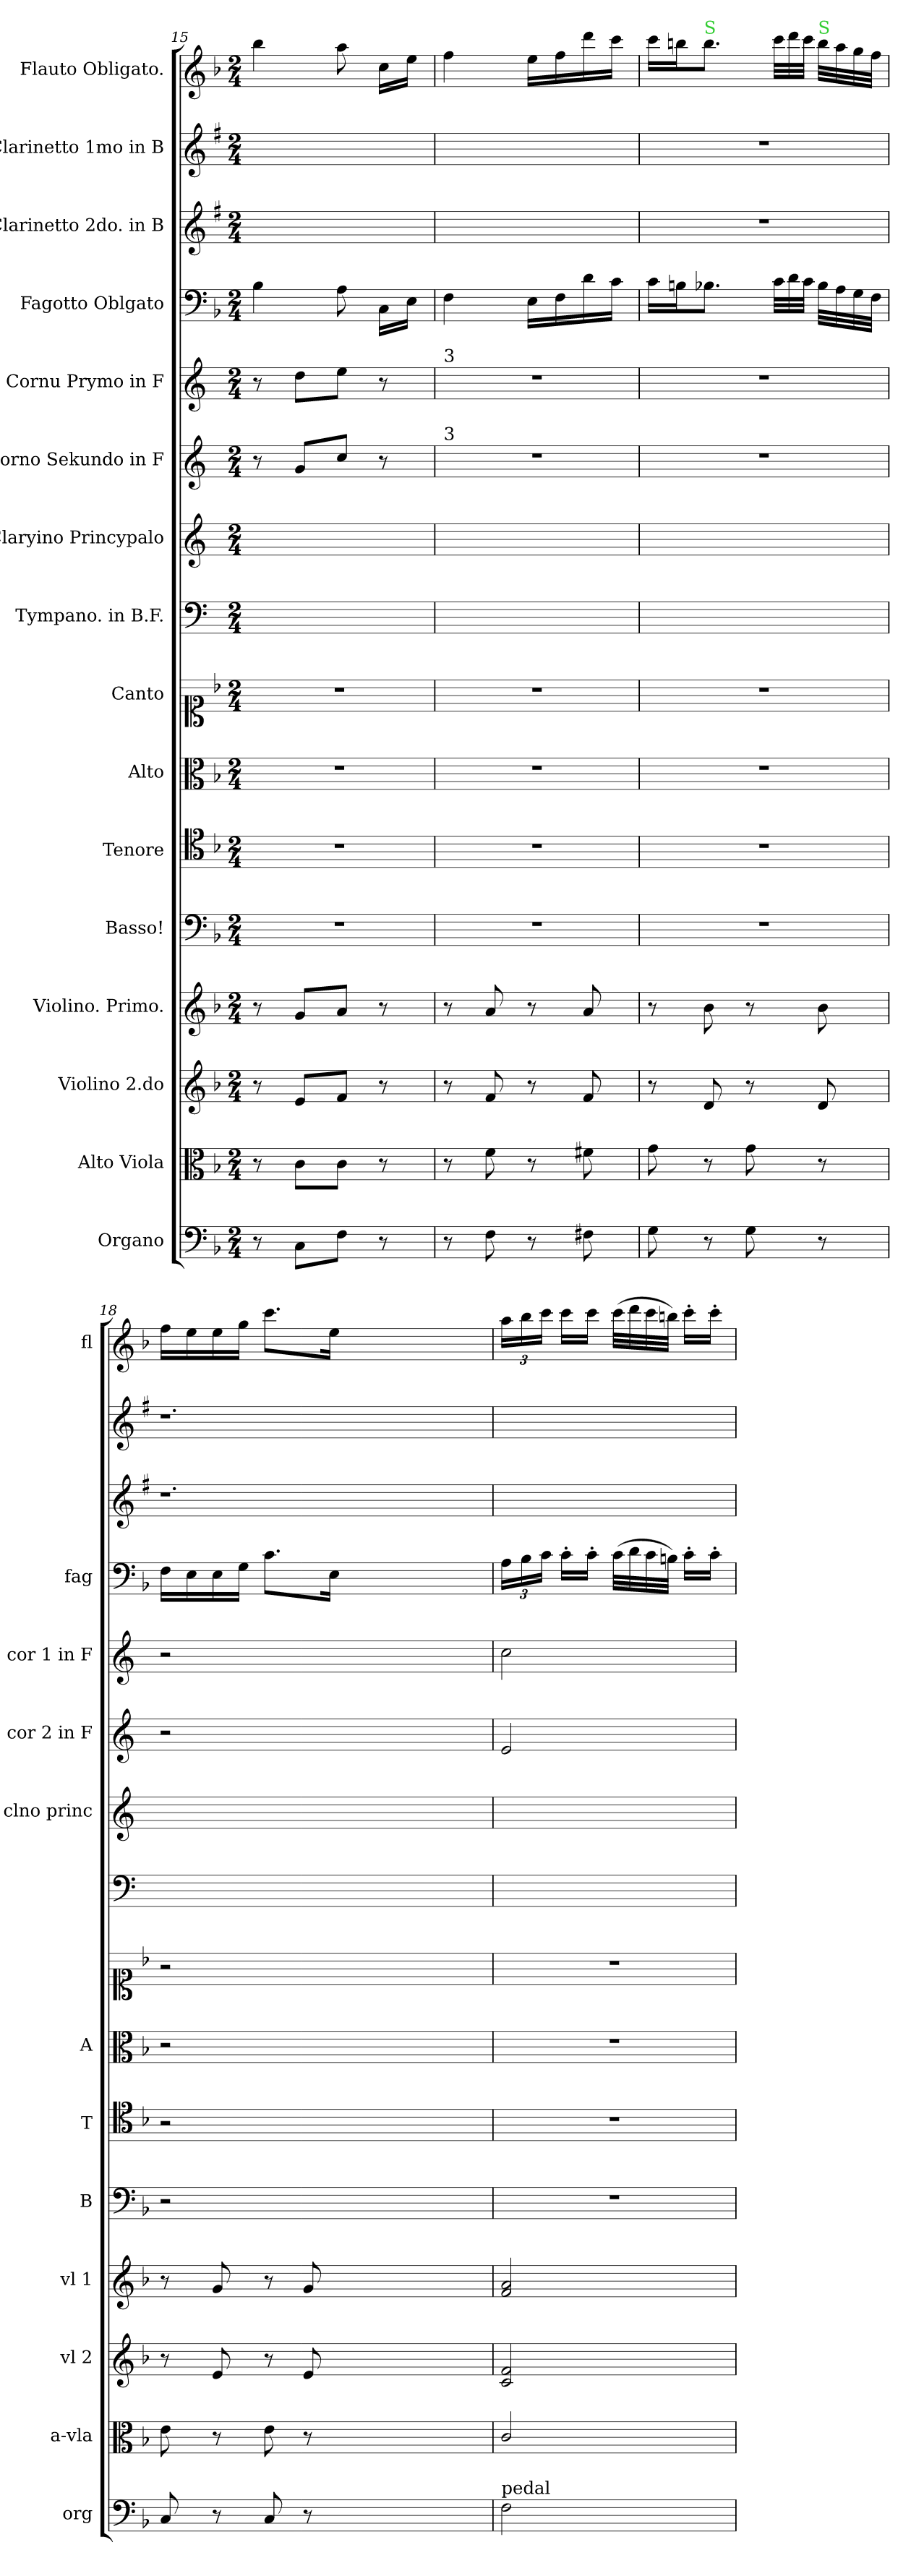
**kern	**kern	**kern	**kern	**kern	**kern	**kern	**kern	**kern	**kern	**kern	**kern	**kern	**kern	**kern	**kern
*part16	*part15	*part14	*part13	*part12	*part11	*part10	*part9	*part8	*part7	*part6	*part5	*part4	*part3	*part2	*part1
*staff16	*staff15	*staff14	*staff13	*staff12	*staff11	*staff10	*staff9	*staff8	*staff7	*staff6	*staff5	*staff4	*staff3	*staff2	*staff1
*I"Organo	*I"Alto Viola	*I"Violino 2.do	*I"Violino. Primo.	*I"Basso!	*I"Tenore	*I"Alto	*I"Canto	*I"Tympano. in B.F.	*I"Claryino Princypalo	*I"Corno Sekundo in F	*I"Cornu Prymo in F	*I"Fagotto Oblgato	*I"Clarinetto 2do. in B	*I"Clarinetto 1mo in B	*I"Flauto Obligato.
*I'org	*I'a-vla	*I'vl 2	*I'vl 1	*I'B	*I'T	*I'A	*	*	*I'clno princ	*I'cor 2 in F	*I'cor 1 in F	*I'fag	*	*	*I'fl
*clefF4	*clefC3	*clefG2	*clefG2	*clefF4	*clefC4	*clefC3	*clefC1	*clefF4	*clefG2	*clefG2	*clefG2	*clefF4	*clefG2	*clefG2	*clefG2
*	*	*	*	*	*	*	*	*	*ITrd1c2	*ITrd4c7	*ITrd4c7	*	*ITrd1c2	*ITrd1c2	*
*k[b-]	*k[b-]	*k[b-]	*k[b-]	*k[b-]	*k[b-]	*k[b-]	*k[b-]	*k[]	*k[b-e-]	*k[b-]	*k[b-]	*k[b-]	*k[b-]	*k[b-]	*k[b-]
*F:	*F:	*F:	*F:	*F:	*	*F:	*F:	*	*	*	*	*F:	*	*	*F:
*M2/4	*M2/4	*M2/4	*M2/4	*M2/4	*M2/4	*M2/4	*M2/4	*M2/4	*M2/4	*M2/4	*M2/4	*M2/4	*M2/4	*M2/4	*M2/4
=15	=15	=15	=15	=15	=15	=15	=15	=15	=15	=15	=15	=15	=15	=15	=15
8r	8r	8r	8r	2r	2r	2r	2r	2ryy	2ryy	8r	8r	4B-\	2ryy	2ryy	4bb-\
8C\L	8c\L	8e/L	8g/L	.	.	.	.	.	.	8c/L	8g\L	.	.	.	.
8F\J	8c\J	8f/J	8a/J	.	.	.	.	.	.	8f/J	8a\J	8A\	.	.	8aa\
8r	8r	8r	8r	.	.	.	.	.	.	8r	8r	16C\LL	.	.	16cc\LL
.	.	.	.	.	.	.	.	.	.	.	.	16E\JJ	.	.	16ee\JJ
=16	=16	=16	=16	=16	=16	=16	=16	=16	=16	=16	=16	=16	=16	=16	=16
!	!	!	!	!	!	!	!	!	!	!	!LO:TX:a:t=3	!	!	!	!
!	!	!	!	!	!	!	!	!	!	!LO:TX:a:t=3	!	!	!	!	!
8r	8r	8r	8r	2r	2r	2r	2r	2ryy	2ryy	2r	2r	4F\	2ryy	2ryy	4ff\
8F\	8f\	8f/	8a/	.	.	.	.	.	.	.	.	.	.	.	.
8r	8r	8r	8r	.	.	.	.	.	.	.	.	16E\LL	.	.	16ee\LL
.	.	.	.	.	.	.	.	.	.	.	.	16F\	.	.	16ff\
8F#X\	8f#X\	8f/	8a/	.	.	.	.	.	.	.	.	16d\	.	.	16ddd\
.	.	.	.	.	.	.	.	.	.	.	.	16c\JJ	.	.	16ccc\JJ
=17	=17	=17	=17	=17	=17	=17	=17	=17	=17	=17	=17	=17	=17	=17	=17
8G\	8g\	8r	8r	2r	2r	2r	2r	2ryy	2ryy	2r	2r	16c\LL	2r	2r	16ccc\LL
.	.	.	.	.	.	.	.	.	.	.	.	16Bn\J	.	.	16bbn\J
!	!	!	!	!	!	!	!	!	!	!	!	!	!	!	!LO:TX:a:color=limegreen:t=S
8r	8r	8d/	8b-\	.	.	.	.	.	.	.	.	8.B-X\J	.	.	8.bb\J
8G\	8g\	8r	8r	.	.	.	.	.	.	.	.	.	.	.	.
*	*	*	*	*	*	*	*	*	*	*	*	*Xtuplet	*	*	*Xtuplet
.	.	.	.	.	.	.	.	.	.	.	.	48c\LLL	.	.	48ccc\LLL
.	.	.	.	.	.	.	.	.	.	.	.	48d\	.	.	48ddd\
.	.	.	.	.	.	.	.	.	.	.	.	48c\JJJ	.	.	48ccc\JJJ
!	!	!	!	!	!	!	!	!	!	!	!	!	!	!	!LO:TX:a:color=limegreen:t=S
8r	8r	8d/	8b-\	.	.	.	.	.	.	.	.	32B-\LLL	.	.	32bb\LLL
.	.	.	.	.	.	.	.	.	.	.	.	32A\	.	.	32aa\
.	.	.	.	.	.	.	.	.	.	.	.	32G\	.	.	32gg\
.	.	.	.	.	.	.	.	.	.	.	.	32F\JJJ	.	.	32ff\JJJ
=18	=18	=18	=18	=18	=18	=18	=18	=18	=18	=18	=18	=18	=18	=18	=18
8C/	8e\	8r	8r	2r	2r	2r	2r	2ryy	2ryy	2r	2r	16F\LL	1.r	1.r	16ff\LL
.	.	.	.	.	.	.	.	.	.	.	.	16E\	.	.	16ee\
8r	8r	8e/	8g/	.	.	.	.	.	.	.	.	16E\	.	.	16ee\
.	.	.	.	.	.	.	.	.	.	.	.	16G\JJ	.	.	16gg\JJ
8C/	8e\	8r	8r	.	.	.	.	.	.	.	.	8.c\L	.	.	8.ccc\L
8r	8r	8e/	8g/	.	.	.	.	.	.	.	.	.	.	.	.
.	.	.	.	.	.	.	.	.	.	.	.	16E\Jk	.	.	16ee\Jk
1ryy	1ryy	1ryy	1ryy	1ryy	1ryy	1ryy	1ryy	1ryy	1ryy	1ryy	1ryy	1ryy	.	.	1ryy
=19	=19	=19	=19	=19	=19	=19	=19	=19	=19	=19	=19	=19	=19	=19	=19
*	*	*	*	*	*	*	*	*	*	*	*	*tuplet	*	*	*tuplet
!LO:TX:a:t=pedal	!	!	!	!	!	!	!	!	!	!	!	!	!	!	!
2F\	2c/	2c/ 2f/	2f/ 2a/	2r	2r	2r	2r	2ryy	2ryy	2A/	2f\	24A\LL	2ryy	2ryy	24aa\LL
.	.	.	.	.	.	.	.	.	.	.	.	24B-\	.	.	24bb-\
.	.	.	.	.	.	.	.	.	.	.	.	24c\JJ	.	.	24ccc\JJ
.	.	.	.	.	.	.	.	.	.	.	.	16c'\LL	.	.	16ccc\LL
.	.	.	.	.	.	.	.	.	.	.	.	16c'\JJ	.	.	16ccc\JJ
.	.	.	.	.	.	.	.	.	.	.	.	(32c\LLL	.	.	(32ccc\LLL
.	.	.	.	.	.	.	.	.	.	.	.	32d\	.	.	32ddd\
.	.	.	.	.	.	.	.	.	.	.	.	32c\	.	.	32ccc\
.	.	.	.	.	.	.	.	.	.	.	.	32Bn\JJJ)	.	.	32bbn\JJJ)
.	.	.	.	.	.	.	.	.	.	.	.	16c'\LL	.	.	16ccc'\LL
.	.	.	.	.	.	.	.	.	.	.	.	16c'\JJ	.	.	16ccc'\JJ
=	=	=	=	=	=	=	=	=	=	=	=	=	=	=	=
*-	*-	*-	*-	*-	*-	*-	*-	*-	*-	*-	*-	*-	*-	*-	*-
